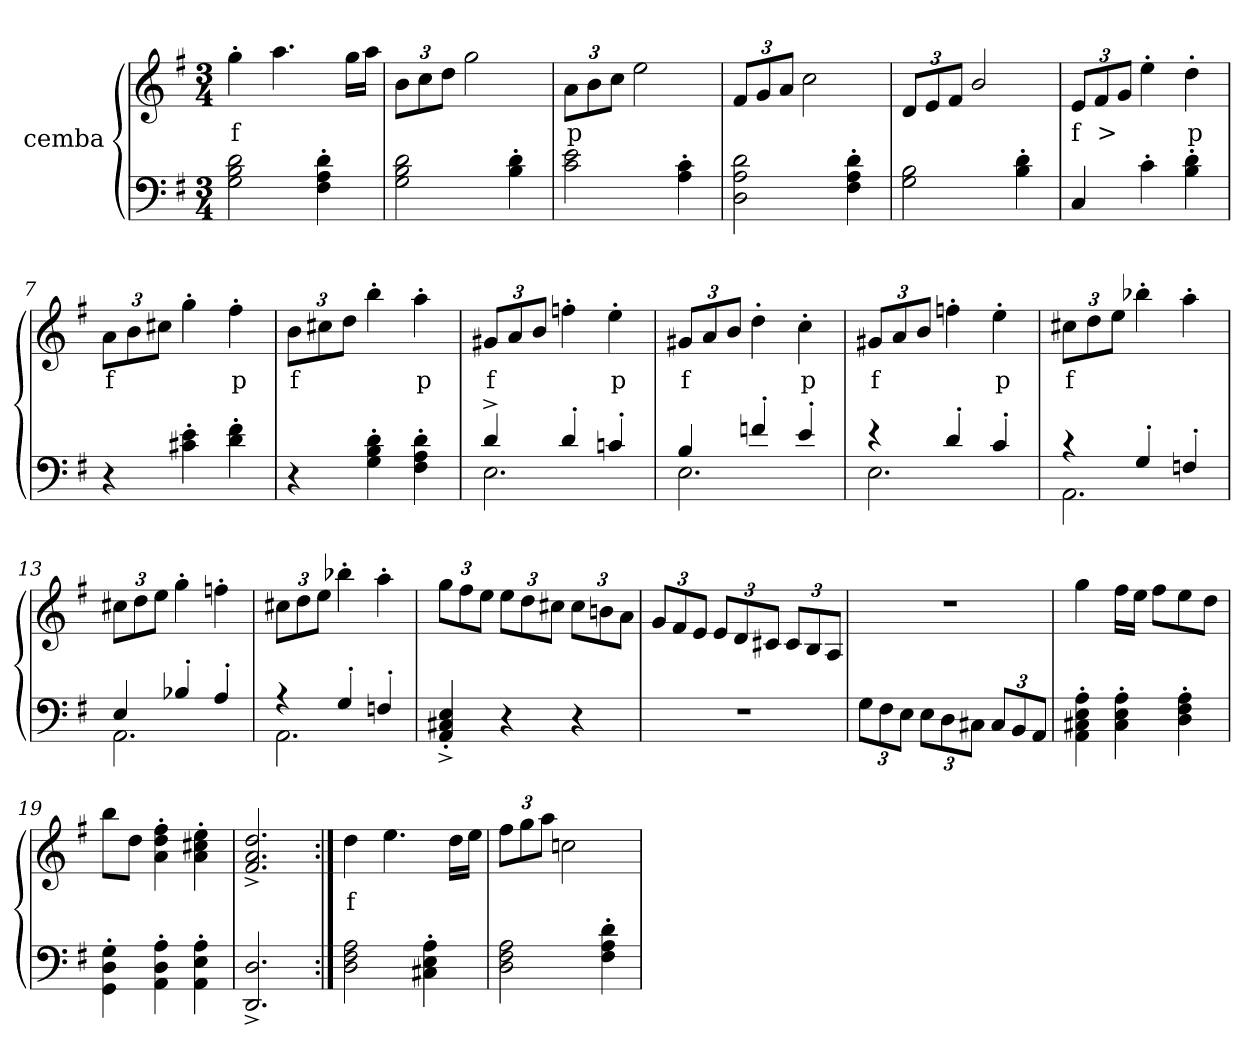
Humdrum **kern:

**kern	**kern	**text
*part2	*part1	*part1
*staff2	*staff1	*staff1
*I"cemba	*I"cemba	*
*clefF4	*clefG2	*
*k[f#]	*k[f#]	*
*G:	*G:	*
*M3/4	*M3/4	*
=1	=1	=1
2G\ 2B\ 2d\	4gg'>\	f
.	4.aa\	.
4F#\'> 4A\'> 4d\'>	.	.
.	16gg\LL	.
.	16aa\JJ	.
=2	=2	=2
2G\ 2B\ 2d\	12b\L	.
.	12cc\	.
.	12dd\J	.
.	2gg\	.
4B\'> 4d\'>	.	.
=3	=3	=3
2c\ 2e\	12a\L	p
.	12b\	.
.	12cc\J	.
.	2ee\	.
4A\'> 4c\'>	.	.
=4	=4	=4
2D\ 2A\ 2d\	12f#/L	.
.	12g/	.
.	12a/J	.
.	2cc\	.
4F#\'> 4A\'> 4d\'>	.	.
=5	=5	=5
2G\ 2B\	12d/L	.
.	12e/	.
.	12f#/J	.
.	2b/	.
4B\'> 4d\'>	.	.
=6	=6	=6
4C/	12e/L	f
.	12f#/	>
.	12g/J	.
4c'>\	4ee'>\	.
4B\'> 4d\'>	4dd'>\	p
=7	=7	=7
4r	12a\L	f
.	12b\	.
.	12cc#X\J	.
4c#X\'> 4e\'>	4gg'>\	.
4d\'> 4f#\'>	4ff#'>\	p
=8	=8	=8
4r	12b\L	f
.	12cc#X\	.
.	12dd\J	.
4G\'> 4B\'> 4d\'>	4bb'>\	.
4F#\'> 4A\'> 4d\'>	4aa'>\	p
=9	=9	=9
*^	*	*
4d^>/	2.E\	12g#X/L	f
.	.	12a/	.
.	.	12b/J	.
4d'>/	.	4ffn'>\	.
4cn'>/	.	4ee'>\	p
=10	=10	=10	=10
4B/	2.E\	12g#X/L	f
.	.	12a/	.
.	.	12b/J	.
4fn'>/	.	4dd'>\	.
4e'>/	.	4cc'>\	p
=11	=11	=11	=11
4r	2.E\	12g#X/L	f
.	.	12a/	.
.	.	12b/J	.
4d'>/	.	4ffn'>\	.
4c'>/	.	4ee'>\	p
=12	=12	=12	=12
4r	2.AA\	12cc#X\L	f
.	.	12dd\	.
.	.	12ee\J	.
4G'>/	.	4bb-X'>\	.
4Fn'>/	.	4aa'>\	.
=13	=13	=13	=13
4E/	2.AA\	12cc#X\L	.
.	.	12dd\	.
.	.	12ee\J	.
4B-X'>/	.	4gg'>\	.
4A'>/	.	4ffn'>\	.
=14	=14	=14	=14
4r	2.AA\	12cc#X\L	.
.	.	12dd\	.
.	.	12ee\J	.
4G'>/	.	4bb-X'>\	.
4Fn'>/	.	4aa'>\	.
*v	*v	*	*
=15	=15	=15
4AA/'>^> 4C#X/'>^> 4E/'>^>	12gg\L	.
.	12ff#\	.
.	12ee\J	.
4r	12ee\L	.
.	12dd\	.
.	12cc#X\J	.
4r	12cc#\L	.
.	12bn\	.
.	12a\J	.
=16	=16	=16
2.r	12g/L	.
.	12f#/	.
.	12e/J	.
.	12e/L	.
.	12d/	.
.	12c#X/J	.
.	12c#/L	.
.	12B/	.
.	12A/J	.
=17	=17	=17
12G\L	2.r	.
12F#\	.	.
12E\J	.	.
12E\L	.	.
12D\	.	.
12C#X\J	.	.
12C#/L	.	.
12BB/	.	.
12AA/J	.	.
=18	=18	=18
4AA\'> 4C#X\'> 4E\'> 4A\'>	4gg\	.
4C#\'> 4E\'> 4A\'>	16ff#\LL	.
.	16ee\JJ	.
.	8ff#\L	.
4D\'> 4F#\'> 4A\'>	8ee\	.
.	8dd\J	.
=19	=19	=19
4GG\'> 4D\'> 4G\'>	8bb\L	.
.	8dd\J	.
4AA\'> 4D\'> 4A\'>	4a\'> 4dd\'> 4ff#\'>	.
4AA\'> 4E\'> 4A\'>	4a\'> 4cc#X\'> 4ee\'>	.
=20	=20	=20
2.DD/^> 2.D/^>	2.f#/^> 2.a/^> 2.dd/^>	.
=21:|!	=21:|!	=21:|!
2D\ 2F#\ 2A\	4dd\	f
.	4.ee\	.
4C#X\'> 4E\'> 4A\'>	.	.
.	16dd\LL	.
.	16ee\JJ	.
=22	=22	=22
2D\ 2F#\ 2A\	12ff#\L	.
.	12gg\	.
.	12aa\J	.
.	2ccn\	.
4F#\'> 4A\'> 4d\'>	.	.
=	=	=
*-	*-	*-
